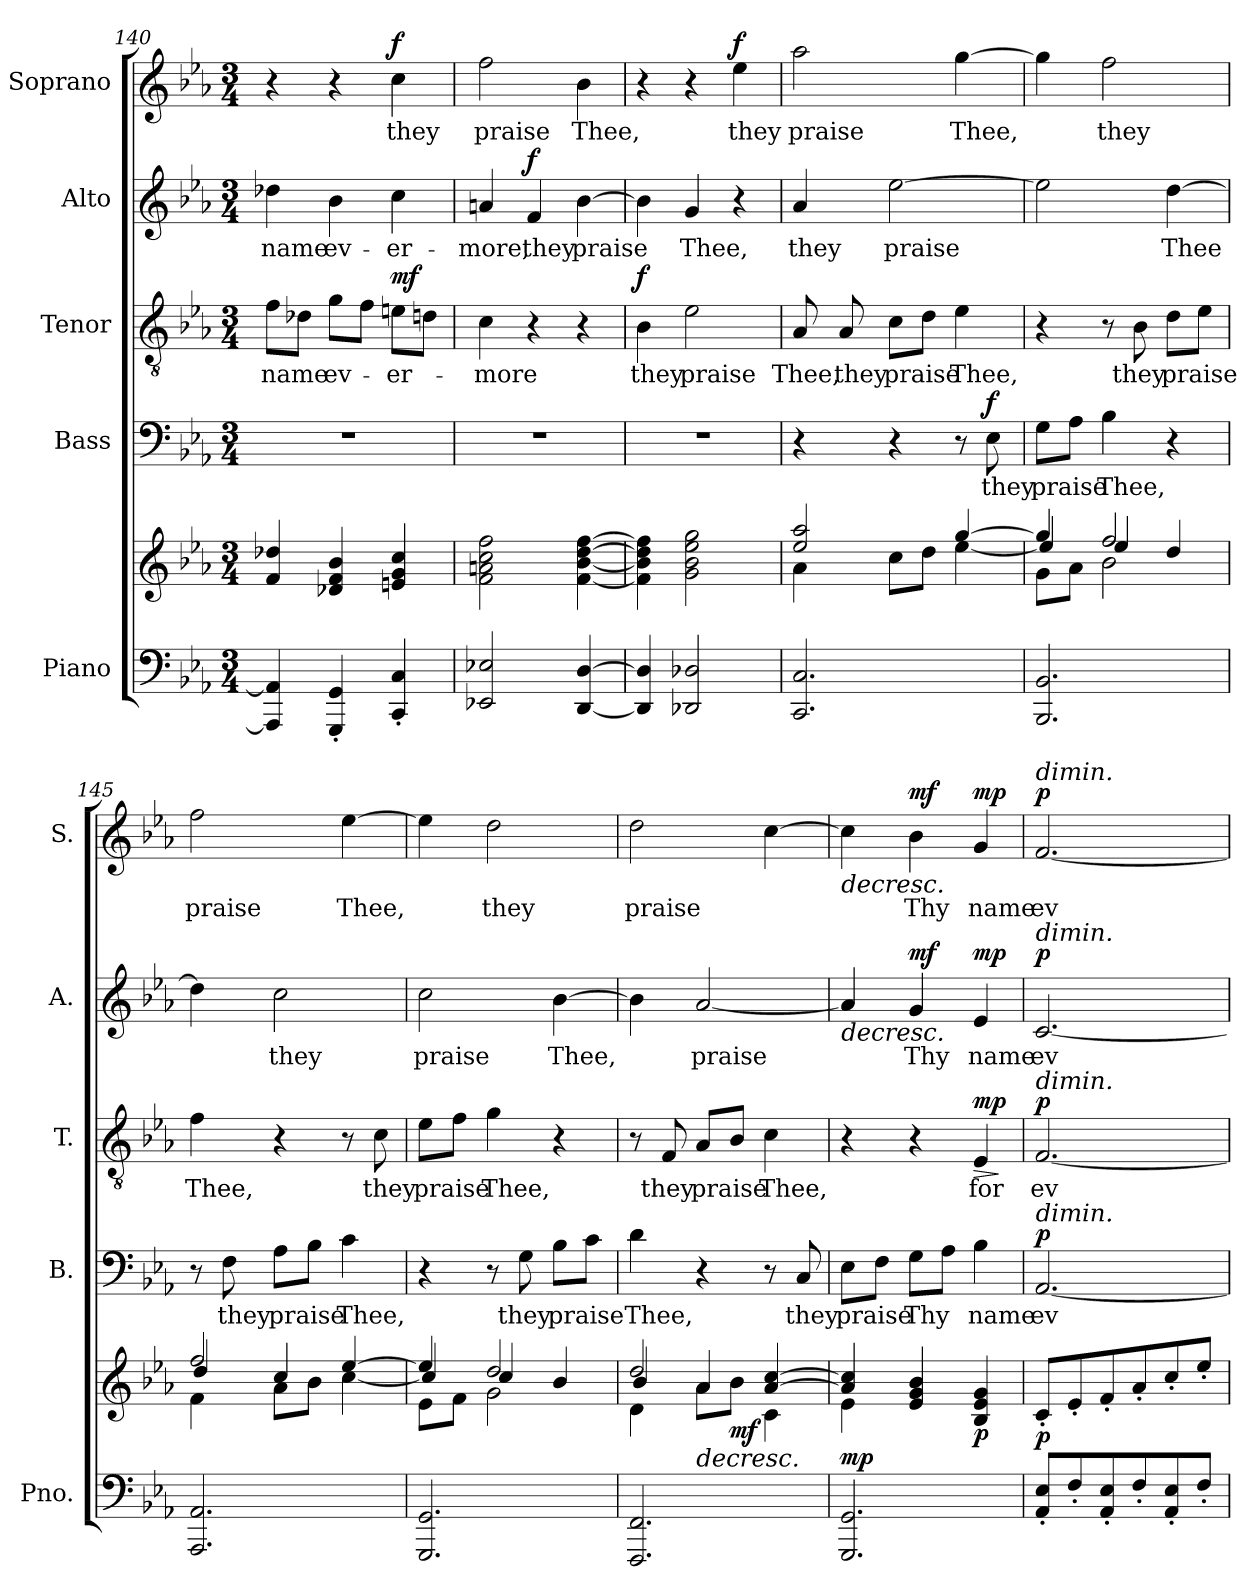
**kern	**kern	**dynam	**kern	**text	**dynam	**kern	**text	**dynam	**kern	**text	**dynam	**kern	**text	**dynam
*part5	*part5	*part5	*part4	*part4	*part4	*part3	*part3	*part3	*part2	*part2	*part2	*part1	*part1	*part1
*staff6	*staff5	*staff5/6	*staff4	*staff4	*staff4	*staff3	*staff3	*staff3	*staff2	*staff2	*staff2	*staff1	*staff1	*staff1
*I"Piano	*	*	*I"Bass	*	*	*I"Tenor	*	*	*I"Alto	*	*	*I"Soprano	*	*
*I'Pno.	*	*	*I'B.	*	*	*I'T.	*	*	*I'A.	*	*	*I'S.	*	*
*clefF4	*clefG2	*	*clefF4	*	*	*clefGv2	*	*	*clefG2	*	*	*clefG2	*	*
*k[b-e-a-]	*k[b-e-a-]	*	*k[b-e-a-]	*	*	*k[b-e-a-]	*	*	*k[b-e-a-]	*	*	*k[b-e-a-]	*	*
*M3/4	*M3/4	*	*M3/4	*	*	*M3/4	*	*	*M3/4	*	*	*M3/4	*	*
=140	=140	=140	=140	=140	=140	=140	=140	=140	=140	=140	=140	=140	=140	=140
!	!	!	!	!	!	!	!LO:LY:b	!	!	!LO:LY:b	!	!	!	!
4AAA-/] 4AA-/]	4f/ 4dd-X/	.	2.r	.	.	8f\L	name	.	4dd-X\	name	.	4r	.	.
.	.	.	.	.	.	8d-X\J	.	.	.	.	.	.	.	.
!	!	!	!	!	!	!	!LO:LY:b	!	!	!LO:LY:b	!	!	!	!
4GGG/' 4GG/'	4d-X/ 4f/ 4b-/	.	.	.	.	8g\L	ev-	.	4b-\	ev-	.	4r	.	.
.	.	.	.	.	.	8f\J	.	.	.	.	.	.	.	.
!	!	!	!	!	!	!	!LO:LY:b	!LO:DY:a	!	!LO:LY:b	!	!	!LO:LY:b	!LO:DY:a
4CC/' 4C/'	4en/ 4g/ 4cc/	.	.	.	.	8en\L	-er-	mf	4cc\	-er-	.	4cc\	they	f
.	.	.	.	.	.	8dn\J	.	.	.	.	.	.	.	.
=141	=141	=141	=141	=141	=141	=141	=141	=141	=141	=141	=141	=141	=141	=141
!	!	!	!	!	!	!	!LO:LY:b	!	!	!LO:LY:b	!	!	!LO:LY:b	!
2EE-X/ 2E-X/	2f\ 2an\ 2cc\ 2ff\	.	2.r	.	.	4c\	-more	.	4an/	-more,	.	2ff\	praise	.
!	!	!	!	!	!	!	!	!	!	!LO:LY:b	!LO:DY:a	!	!	!
.	.	.	.	.	.	4r	.	.	4f/	they	f	.	.	.
!	!	!	!	!	!	!	!	!	!	!LO:LY:b	!	!	!LO:LY:b	!
[4DD/ [4D/	[4f\ [4b-\ [4dd\ [4ff\	.	.	.	.	4r	.	.	[4b-\	praise	.	4b-\	Thee,	.
=142	=142	=142	=142	=142	=142	=142	=142	=142	=142	=142	=142	=142	=142	=142
!	!	!	!	!	!	!	!LO:LY:b	!LO:DY:a	!	!	!	!	!	!
4DD/] 4D/]	4f\] 4b-\] 4dd\] 4ff\]	.	2.r	.	.	4B-\	they	f	4b-\]	.	.	4r	.	.
!	!	!	!	!	!	!	!LO:LY:b	!	!	!LO:LY:b	!	!	!	!
2DD-X/ 2D-X/	2g\ 2b-\ 2ee-\ 2gg\	.	.	.	.	2e-\	praise	.	4g/	Thee,	.	4r	.	.
!	!	!	!	!	!	!	!	!	!	!	!	!	!LO:LY:b	!LO:DY:a
.	.	.	.	.	.	.	.	.	4r	.	.	4ee-\	they	f
=143	=143	=143	=143	=143	=143	=143	=143	=143	=143	=143	=143	=143	=143	=143
*	*^	*	*	*	*	*	*	*	*	*	*	*	*	*
!	!	!	!	!	!	!	!	!LO:LY:b	!	!	!LO:LY:b	!	!	!LO:LY:b	!
2.CC/ 2.C/	2ee-/ 2aa-/	4a-\	.	4r	.	.	8A-/	Thee,	.	4a-/	they	.	2aa-\	praise	.
!	!	!	!	!	!	!	!	!LO:LY:b	!	!	!	!	!	!	!
.	.	.	.	.	.	.	8A-/	they	.	.	.	.	.	.	.
!	!	!	!	!	!	!	!	!LO:LY:b	!	!	!LO:LY:b	!	!	!	!
.	.	8cc\L	.	4r	.	.	8c\L	praise	.	[2ee-\	praise	.	.	.	.
.	.	8dd\J	.	.	.	.	8d\J	.	.	.	.	.	.	.	.
!	!	!	!	!	!	!	!	!LO:LY:b	!	!	!	!	!	!LO:LY:b	!
.	[4gg/	[4ee-\	.	8r	.	.	4e-\	Thee,	.	.	.	.	[4gg\	Thee,	.
!	!	!	!	!	!LO:LY:b	!LO:DY:a	!	!	!	!	!	!	!	!	!
.	.	.	.	8E-\	they	f	.	.	.	.	.	.	.	.	.
!!LO:LB:g=z
=144	=144	=144	=144	=144	=144	=144	=144	=144	=144	=144	=144	=144	=144	=144	=144
*	*	*^	*	*	*	*	*	*	*	*	*	*	*	*	*
!	!	!	!	!	!	!LO:LY:b	!	!	!	!	!	!	!	!	!	!
2.BBB-/ 2.BB-/	4gg/]	4ee-/]	8g\L	.	8G\L	praise	.	4r	.	.	2ee-\]	.	.	4gg\]	.	.
.	.	.	8a-\J	.	8A-\J	.	.	.	.	.	.	.	.	.	.	.
!	!	!	!	!	!	!LO:LY:b	!	!	!	!	!	!	!	!	!LO:LY:b	!
.	2ff/	2b-\	4ee-/	.	4B-\	Thee,	.	8r	.	.	.	.	.	2ff\	they	.
!	!	!	!	!	!	!	!	!	!LO:LY:b	!	!	!	!	!	!	!
.	.	.	.	.	.	.	.	8B-\	they	.	.	.	.	.	.	.
!	!	!	!	!	!	!	!	!	!LO:LY:b	!	!	!LO:LY:b	!	!	!	!
.	.	.	4dd/	.	4r	.	.	8d\L	praise	.	[4dd\	Thee	.	.	.	.
.	.	.	.	.	.	.	.	8e-\J	.	.	.	.	.	.	.	.
=145	=145	=145	=145	=145	=145	=145	=145	=145	=145	=145	=145	=145	=145	=145	=145	=145
!	!	!	!	!	!	!	!	!	!LO:LY:b	!	!	!	!	!	!LO:LY:b	!
2.AAA-/ 2.AA-/	2ff/	4f\	4dd/	.	8r	.	.	4f\	Thee,	.	4dd\]	.	.	2ff\	praise	.
!	!	!	!	!	!	!LO:LY:b	!	!	!	!	!	!	!	!	!	!
.	.	.	.	.	8F\	they	.	.	.	.	.	.	.	.	.	.
!	!	!	!	!	!	!LO:LY:b	!	!	!	!	!	!LO:LY:b	!	!	!	!
.	.	8a-\L	4cc/	.	8A-\L	praise	.	4r	.	.	2cc\	they	.	.	.	.
.	.	8b-\J	.	.	8B-\J	.	.	.	.	.	.	.	.	.	.	.
!	!	!	!	!	!	!LO:LY:b	!	!	!	!	!	!	!	!	!LO:LY:b	!
.	[4ee-/	[4cc\	4rFyy	.	4c\	Thee,	.	8r	.	.	.	.	.	[4ee-\	Thee,	.
!	!	!	!	!	!	!	!	!	!LO:LY:b	!	!	!	!	!	!	!
.	.	.	.	.	.	.	.	8c\	they	.	.	.	.	.	.	.
!!LO:PB:g=z
=146	=146	=146	=146	=146	=146	=146	=146	=146	=146	=146	=146	=146	=146	=146	=146	=146
!	!	!	!	!	!	!	!	!	!LO:LY:b	!	!	!LO:LY:b	!	!	!	!
2.GGG/ 2.GG/	4ee-/]	4cc/]	8e-\L	.	4r	.	.	8e-\L	praise	.	2cc\	praise	.	4ee-\]	.	.
.	.	.	8f\J	.	.	.	.	8f\J	.	.	.	.	.	.	.	.
!	!	!	!	!	!	!	!	!	!LO:LY:b	!	!	!	!	!	!LO:LY:b	!
.	2dd/	2g\	4cc/	.	8r	.	.	4g\	Thee,	.	.	.	.	2dd\	they	.
!	!	!	!	!	!	!LO:LY:b	!	!	!	!	!	!	!	!	!	!
.	.	.	.	.	8G\	they	.	.	.	.	.	.	.	.	.	.
!	!	!	!	!	!	!LO:LY:b	!	!	!	!	!	!LO:LY:b	!	!	!	!
.	.	.	4b-/	.	8B-\L	praise	.	4r	.	.	[4b-\	Thee,	.	.	.	.
.	.	.	.	.	8c\J	.	.	.	.	.	.	.	.	.	.	.
=147	=147	=147	=147	=147	=147	=147	=147	=147	=147	=147	=147	=147	=147	=147	=147	=147
!	!	!	!	!	!	!LO:LY:b	!	!	!	!	!	!	!	!	!LO:LY:b	!
2.FFF/ 2.FF/	2dd/	4d\	4b-/	.	4d\	Thee,	.	8r	.	.	4b-\]	.	.	2dd\	praise	.
!	!	!	!	!	!	!	!	!	!LO:LY:b	!	!	!	!	!	!	!
.	.	.	.	.	.	.	.	8F/	they	.	.	.	.	.	.	.
!	!	!	!	!LO:HP:b	!	!	!	!	!LO:LY:b	!	!	!LO:LY:b	!	!	!	!
.	.	4a-/	8a-\L	>	4r	.	.	8A-/L	praise	.	[2a-/	praise	.	.	.	.
!	!	!	!	!LO:DY:b	!	!	!	!	!	!	!	!	!	!	!	!
.	.	.	8b-\J	mf	.	.	.	8B-/J	.	.	.	.	.	.	.	.
!	!	!	!	!	!	!	!	!	!LO:LY:b	!	!	!	!	!	!	!
.	[4a-/ [4cc/	4c\	4rffyy	.	8r	.	.	4c\	Thee,	.	.	.	.	[4cc\	.	.
!	!	!	!	!	!	!LO:LY:b	!	!	!	!	!	!	!	!	!	!
.	.	.	.	.	8C/	they	.	.	.	.	.	.	.	.	.	.
*	*	*v	*v	*	*	*	*	*	*	*	*	*	*	*	*	*
=148	=148	=148	=148	=148	=148	=148	=148	=148	=148	=148	=148	=148	=148	=148	=148
!	!	!	!LO:DY:a=2	!	!LO:LY:b	!	!	!	!	!	!	!LO:HP:b	!	!	!LO:HP:b
2.GGG/ 2.GG/	4a-/] 4cc/]	4e-\	mp	8E-\L	praise	.	4r	.	.	4a-/]	.	>	4cc\]	.	>
.	.	.	.	8F\J	.	.	.	.	.	.	.	.	.	.	.
!	!	!	!	!	!LO:LY:b	!	!	!	!	!	!LO:LY:b	!LO:DY:a	!	!LO:LY:b	!LO:DY:a
.	4e-/ 4g/ 4b-/	2reyy	.	8G\L	Thy	.	4r	.	.	4g/	Thy	mf	4b-\	Thy	mf
.	.	.	.	8A-\J	.	.	.	.	.	.	.	.	.	.	.
!	!	!	!LO:DY:b	!	!LO:LY:b	!	!	!LO:LY:b	!LO:HP:b	!	!LO:LY:b	!	!	!LO:LY:b	!
!	!	!	!	!	!	!	!	!	!LO:DY:n=1:a	!	!	!LO:DY:a	!	!	!LO:DY:a
.	4B-/ 4e-/ 4g/	.	p	4B-\	name	.	4E-/	for	> mp	4e-/	name	mp	4g/	name	mp
*	*v	*v	*	*	*	*	*	*	*	*	*	*	*	*	*
.	.	]	.	.	.	.	.	]	.	.	]	.	.	]
=149	=149	=149	=149	=149	=149	=149	=149	=149	=149	=149	=149	=149	=149	=149
!	!	!	!	!	!	!	!	!	!	!	!	!LO:TX:a:i:t=dimin.	!	!
!	!	!	!	!	!	!	!	!	!LO:TX:a:i:t=dimin.	!	!	!	!	!
!	!	!	!	!	!	!LO:TX:a:i:t=dimin.	!	!	!	!	!	!	!	!
!	!	!	!LO:TX:a:i:t=dimin.	!	!	!	!	!	!	!	!	!	!	!
!	!	!LO:DY:a=2	!	!LO:LY:b	!LO:DY:a	!	!LO:LY:b	!LO:DY:a	!	!LO:LY:b	!LO:DY:a	!	!LO:LY:b	!LO:DY:a
8AA-/' 8E-/'L	8c'/L	p	[2.AA-/	ev-	p	[2.F/	ev-	p	[2.c/	ev-	p	[2.f/	ev-	p
8F'/	8e-'/	.	.	.	.	.	.	.	.	.	.	.	.	.
8AA-/' 8E-/'	8f'/	.	.	.	.	.	.	.	.	.	.	.	.	.
8F'/	8a-'/	.	.	.	.	.	.	.	.	.	.	.	.	.
8AA-/' 8E-/'	8cc'/	.	.	.	.	.	.	.	.	.	.	.	.	.
8F'/J	8ee-'/J	.	.	.	.	.	.	.	.	.	.	.	.	.
=	=	=	=	=	=	=	=	=	=	=	=	=	=	=
*-	*-	*-	*-	*-	*-	*-	*-	*-	*-	*-	*-	*-	*-	*-
